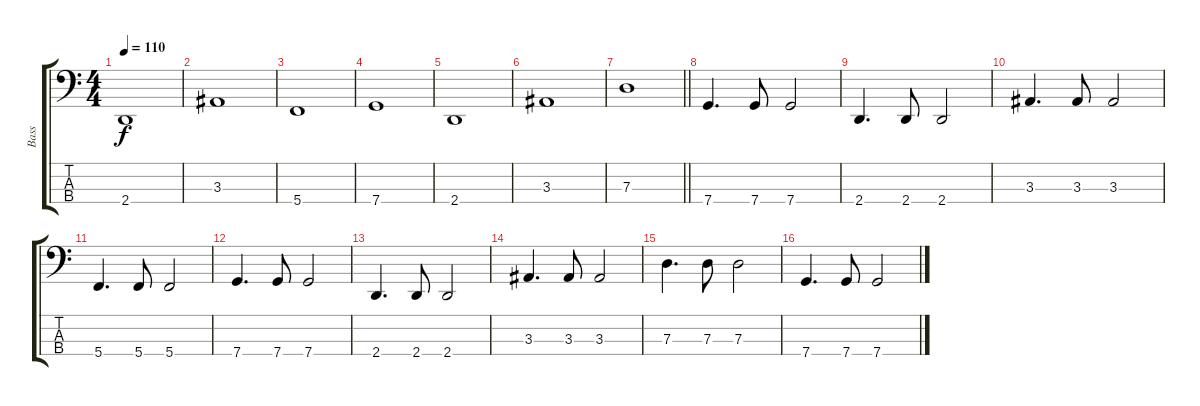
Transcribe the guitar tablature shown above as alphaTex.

\track ("Bass" "Bass") {instrument electricbassfinger}
\staff {score tabs}
\tuning (F2 C2 G1 C1) {hide}
\ts (4 4)
\tempo 110
\clef f4
\ks c
2.4.1{dy f} |
3.3.1 |
5.4.1 |
7.4.1 |
2.4.1 |
3.3.1 |
\barLineRight lightlight
7.3.1 |
7.4.4{d} 7.4.8 7.4.2 |
2.4.4{d} 2.4.8 2.4.2 |
3.3.4{d} 3.3.8 3.3.2 |
5.4.4{d} 5.4.8 5.4.2 |
7.4.4{d} 7.4.8 7.4.2 |
2.4.4{d} 2.4.8 2.4.2 |
3.3.4{d} 3.3.8 3.3.2 |
7.3.4{d} 7.3.8 7.3.2 |
7.4.4{d} 7.4.8 7.4.2
